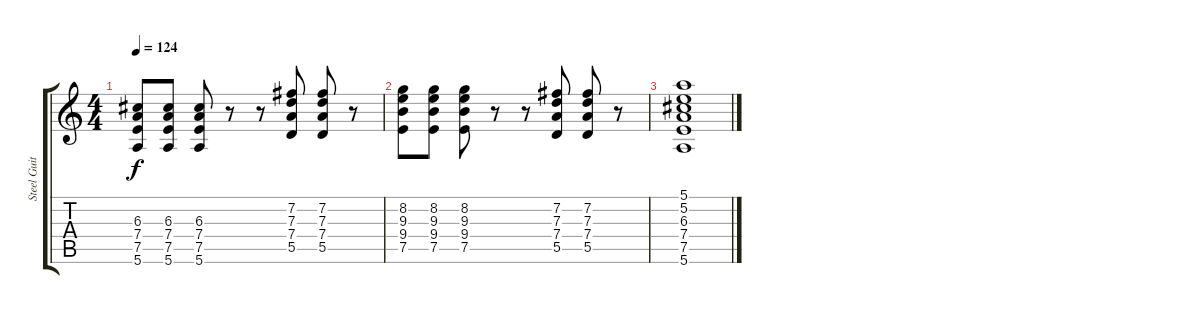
\track ("Steel Guitar 6 Strings" "Steel Guit") {instrument acousticguitarsteel}
\staff {score tabs}
\tuning (E4 B3 G3 D3 A2 E2) {hide}
\ts (4 4)
\tempo 124
\clef g2
\ks c
(6.3 7.4 7.5 5.6).8{dy f} (6.3 7.4 7.5 5.6).8 (6.3 7.4 7.5 5.6).8 r.8 r.8 (7.2 7.3 7.4 5.5).8 (7.2 7.3 7.4 5.5).8 r.8 |
(8.2 9.3 9.4 7.5).8 (8.2 9.3 9.4 7.5).8 (8.2 9.3 9.4 7.5).8 r.8 r.8 (7.2 7.3 7.4 5.5).8 (7.2 7.3 7.4 5.5).8 r.8 |
(5.1 5.2 6.3 7.4 7.5 5.6).1
